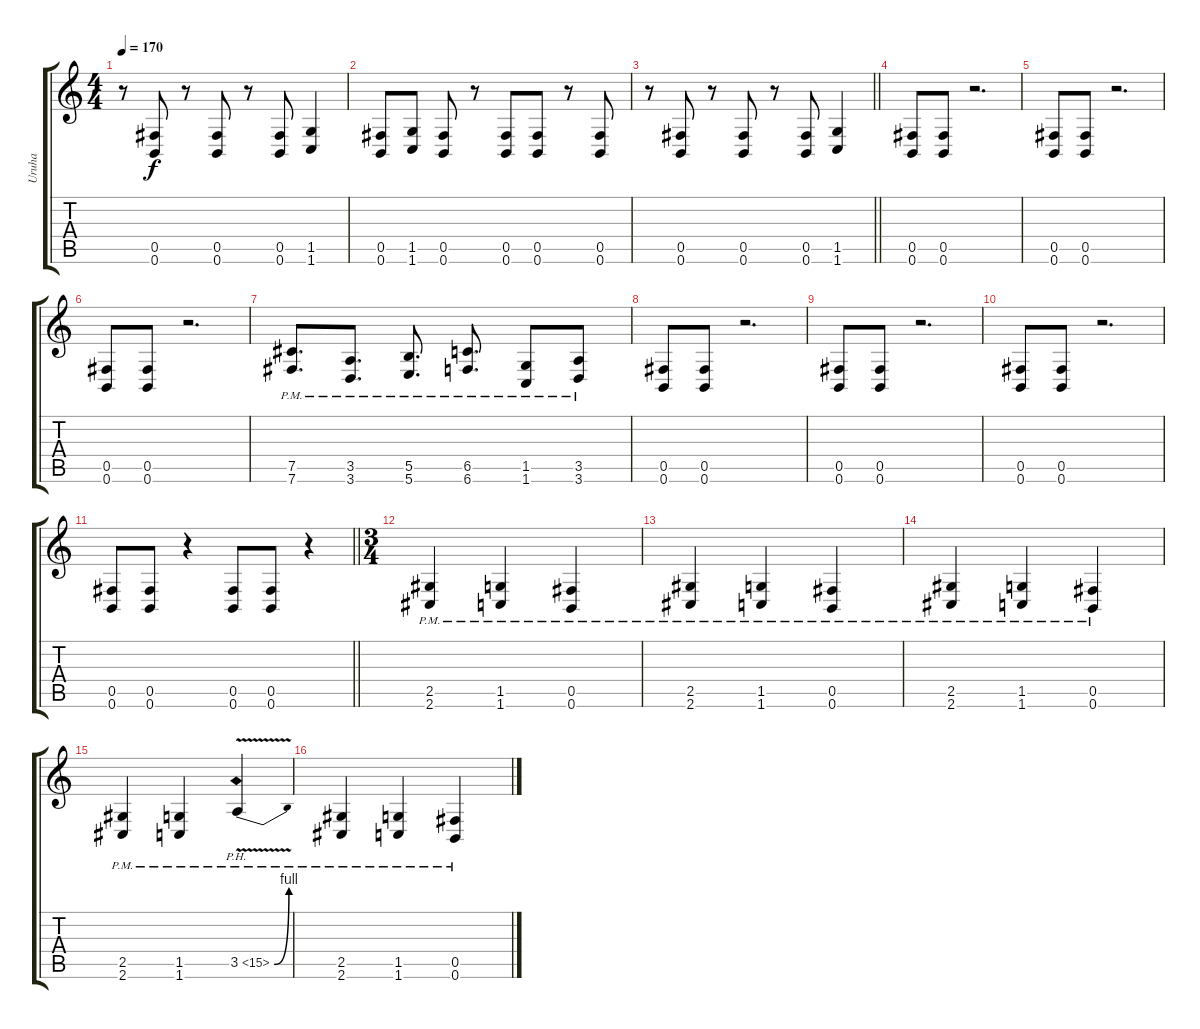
\track ("Uruha" "Uruha") {instrument overdrivenguitar}
\staff {score tabs}
\tuning (Db4 Ab3 E3 B2 Gb2 B1) {hide}
\ts (4 4)
\tempo 170
\clef g2
\ks c
r.8{dy f} (0.5 0.6).8 r.8 (0.5 0.6).8 r.8 (0.5 0.6).8 (1.5 1.6).4 |
(0.5 0.6).8 (1.5 1.6).8 (0.5 0.6).8 r.8 (0.5 0.6).8 (0.5 0.6).8 r.8 (0.5 0.6).8 |
\barLineRight lightlight
r.8 (0.5 0.6).8 r.8 (0.5 0.6).8 r.8 (0.5 0.6).8 (1.5 1.6).4 |
\section ("" "")
(0.5 0.6).8 (0.5 0.6).8 r.2{d} |
(0.5 0.6).8 (0.5 0.6).8 r.2{d} |
(0.5 0.6).8 (0.5 0.6).8 r.2{d} |
(7.5{pm} 7.6{pm}).8{d} (3.5{pm} 3.6{pm}).8{d} (5.5{pm} 5.6{pm}).8{d} (6.5{pm} 6.6{pm}).8{d} (1.5{pm} 1.6{pm}).8 (3.5{pm} 3.6{pm}).8 |
(0.5 0.6).8 (0.5 0.6).8 r.2{d} |
(0.5 0.6).8 (0.5 0.6).8 r.2{d} |
(0.5 0.6).8 (0.5 0.6).8 r.2{d} |
\barLineRight lightlight
(0.5 0.6).8 (0.5 0.6).8 r.4 (0.5 0.6).8 (0.5 0.6).8 r.4 |
\ts (3 4)
\section ("" "")
(2.5{pm} 2.6{pm}).4 (1.5{pm} 1.6{pm}).4 (0.5{pm} 0.6{pm}).4 |
(2.5{pm} 2.6{pm}).4 (1.5{pm} 1.6{pm}).4 (0.5{pm} 0.6{pm}).4 |
(2.5{pm} 2.6{pm}).4 (1.5{pm} 1.6{pm}).4 (0.5{pm} 0.6{pm}).4 |
(2.5{pm} 2.6{pm}).4 (1.5{pm} 1.6{pm}).4 3.5{be (bend 0 0 60 4) ph 12 v pm}.4 |
(2.5{pm} 2.6{pm}).4 (1.5{pm} 1.6{pm}).4 (0.5{pm} 0.6{pm}).4
